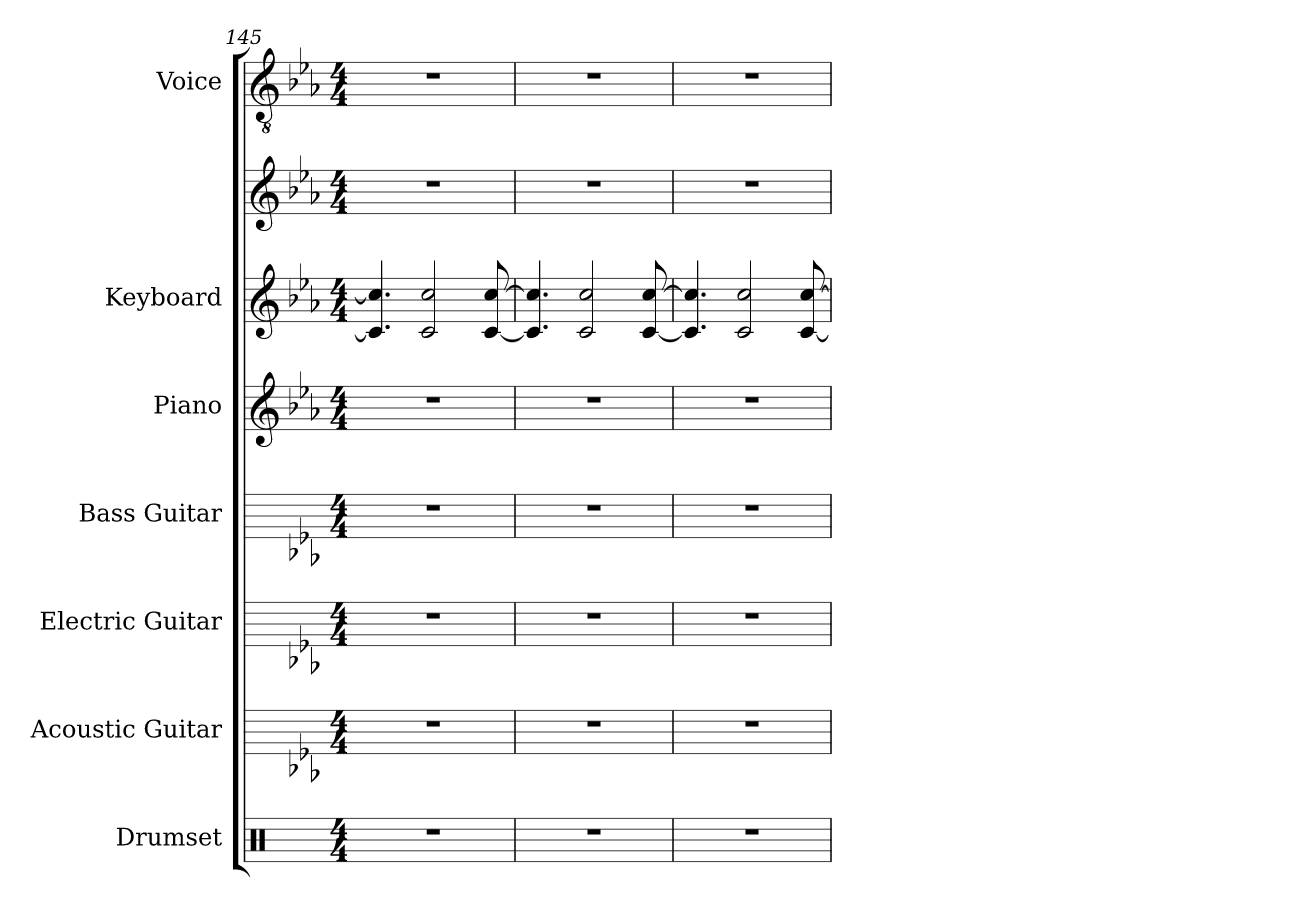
**kern	**kern	**kern	**kern	**kern	**kern	**kern	**kern
*part7	*part6	*part5	*part4	*part3	*part2	*part2	*part1
*staff8	*staff7	*staff6	*staff5	*staff4	*staff3	*staff2	*staff1
*I"Drumset	*I"Acoustic Guitar	*I"Electric Guitar	*I"Bass Guitar	*I"Piano	*I"Keyboard	*	*I"Voice
*I'Drs.	*I'Guit.	*I'El. Guit.	*I'B. Guit.	*I'Pno.	*I'Keyb.	*	*I'Vo.
*clefX	*	*	*	*clefG2	*clefG2	*clefG2	*clefGv2
*	*	*	*ITrd7c12	*	*	*	*
*k[]	*k[b-e-a-]	*k[b-e-a-]	*k[b-e-a-]	*k[b-e-a-]	*k[b-e-a-]	*k[b-e-a-]	*k[b-e-a-]
*M4/4	*M4/4	*M4/4	*M4/4	*M4/4	*M4/4	*M4/4	*M4/4
=145	=145	=145	=145	=145	=145	=145	=145
1r	1r	1r	1r	1r	4.c/] 4.cc/]	1r	1r
.	.	.	.	.	2c/ 2cc/	.	.
.	.	.	.	.	[8c/ [8cc/	.	.
=146	=146	=146	=146	=146	=146	=146	=146
1r	1r	1r	1r	1r	4.c/] 4.cc/]	1r	1r
.	.	.	.	.	2c/ 2cc/	.	.
.	.	.	.	.	[8c/ [8cc/	.	.
=147	=147	=147	=147	=147	=147	=147	=147
1r	1r	1r	1r	1r	4.c/] 4.cc/]	1r	1r
.	.	.	.	.	2c/ 2cc/	.	.
.	.	.	.	.	[8c/ [8cc/	.	.
=	=	=	=	=	=	=	=
*-	*-	*-	*-	*-	*-	*-	*-
